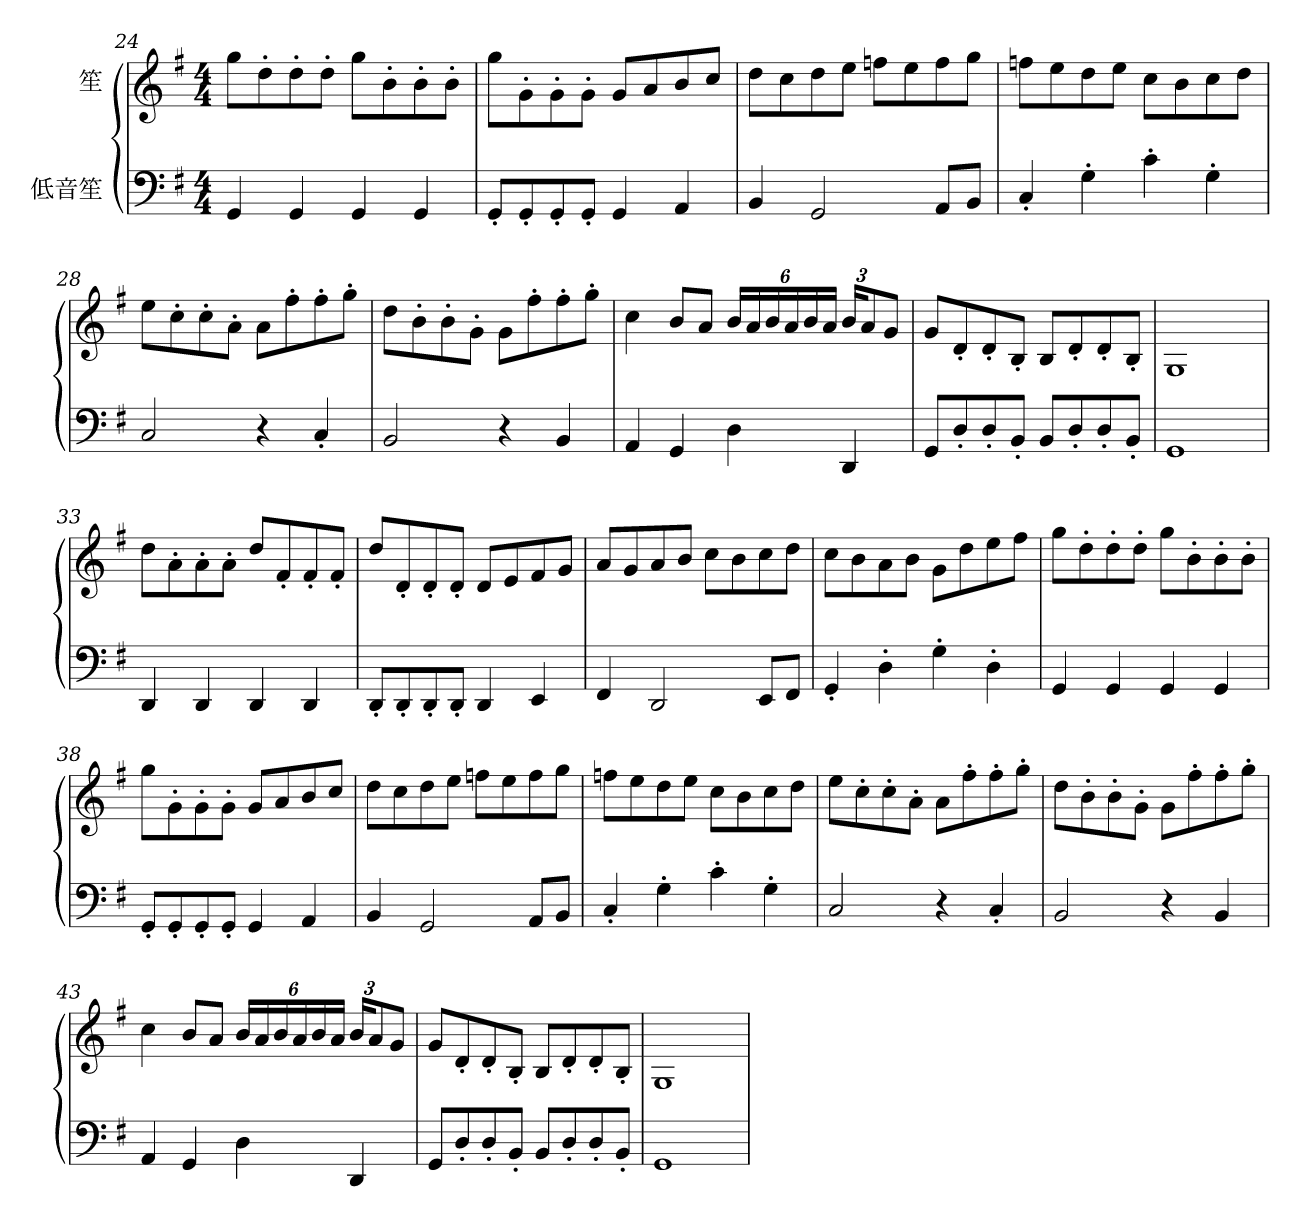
**kern	**kern
*part2	*part1
*staff2	*staff1
*I"低音笙	*I"笙
*clefF4	*clefG2
*k[f#]	*k[f#]
*M4/4	*M4/4
=24	=24
4GG/	8gg\L
.	8dd'\
4GG/	8dd'\
.	8dd'\J
4GG/	8gg\L
.	8b'\
4GG/	8b'\
.	8b'\J
!!LO:LB:g=z
=25	=25
8GG'/L	8gg\L
8GG'/	8g'\
8GG'/	8g'\
8GG'/J	8g'\J
4GG/	8g/L
.	8a/
4AA/	8b/
.	8cc/J
=26	=26
4BB/	8dd\L
.	8cc\
2GG/	8dd\
.	8ee\J
.	8ffn\L
.	8ee\
8AA/L	8ff\
8BB/J	8gg\J
=27	=27
4C'/	8ffn\L
.	8ee\
4G'\	8dd\
.	8ee\J
4c'\	8cc\L
.	8b\
4G'\	8cc\
.	8dd\J
=28	=28
2C/	8ee\L
.	8cc'\
.	8cc'\
.	8a'\J
4r	8a\L
.	8ff#'\
4C'/	8ff#'\
.	8gg'\J
=29	=29
2BB/	8dd\L
.	8b'\
.	8b'\
.	8g'\J
4r	8g\L
.	8ff#'\
4BB/	8ff#'\
.	8gg'\J
!!LO:PB:g=z
=30	=30
4AA/	4cc\
4GG/	8b/L
.	8a/J
*	*Xbrackettup
4D\	24b/LL
.	24a/
.	24b/
.	24a/
.	24b/
.	24a/JJ
4DD/	24b/KL
.	12a/
.	8g/J
=31	=31
8GG/L	8g/L
8D'/	8d'/
8D'/	8d'/
8BB'/J	8B'/J
8BB/L	8B/L
8D'/	8d'/
8D'/	8d'/
8BB'/J	8B'/J
=32	=32
1GG	1G
=33	=33
4DD/	8dd\L
.	8a'\
4DD/	8a'\
.	8a'\J
4DD/	8dd/L
.	8f#'/
4DD/	8f#'/
.	8f#'/J
=34	=34
8DD'/L	8dd/L
8DD'/	8d'/
8DD'/	8d'/
8DD'/J	8d'/J
4DD/	8d/L
.	8e/
4EE/	8f#/
.	8g/J
!!LO:LB:g=z
=35	=35
4FF#/	8a/L
.	8g/
2DD/	8a/
.	8b/J
.	8cc\L
.	8b\
8EE/L	8cc\
8FF#/J	8dd\J
=36	=36
4GG'/	8cc\L
.	8b\
4D'\	8a\
.	8b\J
4G'\	8g\L
.	8dd\
4D'\	8ee\
.	8ff#\J
=37	=37
4GG/	8gg\L
.	8dd'\
4GG/	8dd'\
.	8dd'\J
4GG/	8gg\L
.	8b'\
4GG/	8b'\
.	8b'\J
=38	=38
8GG'/L	8gg\L
8GG'/	8g'\
8GG'/	8g'\
8GG'/J	8g'\J
4GG/	8g/L
.	8a/
4AA/	8b/
.	8cc/J
=39	=39
4BB/	8dd\L
.	8cc\
2GG/	8dd\
.	8ee\J
.	8ffn\L
.	8ee\
8AA/L	8ff\
8BB/J	8gg\J
!!LO:LB:g=z
=40	=40
4C'/	8ffn\L
.	8ee\
4G'\	8dd\
.	8ee\J
4c'\	8cc\L
.	8b\
4G'\	8cc\
.	8dd\J
=41	=41
2C/	8ee\L
.	8cc'\
.	8cc'\
.	8a'\J
4r	8a\L
.	8ff#'\
4C'/	8ff#'\
.	8gg'\J
=42	=42
2BB/	8dd\L
.	8b'\
.	8b'\
.	8g'\J
4r	8g\L
.	8ff#'\
4BB/	8ff#'\
.	8gg'\J
=43	=43
4AA/	4cc\
4GG/	8b/L
.	8a/J
4D\	24b/LL
.	24a/
.	24b/
.	24a/
.	24b/
.	24a/JJ
4DD/	24b/KL
.	12a/
.	8g/J
!!LO:LB:g=z
=44	=44
8GG/L	8g/L
8D'/	8d'/
8D'/	8d'/
8BB'/J	8B'/J
8BB/L	8B/L
8D'/	8d'/
8D'/	8d'/
8BB'/J	8B'/J
=45	=45
1GG	1G
=	=
*-	*-
